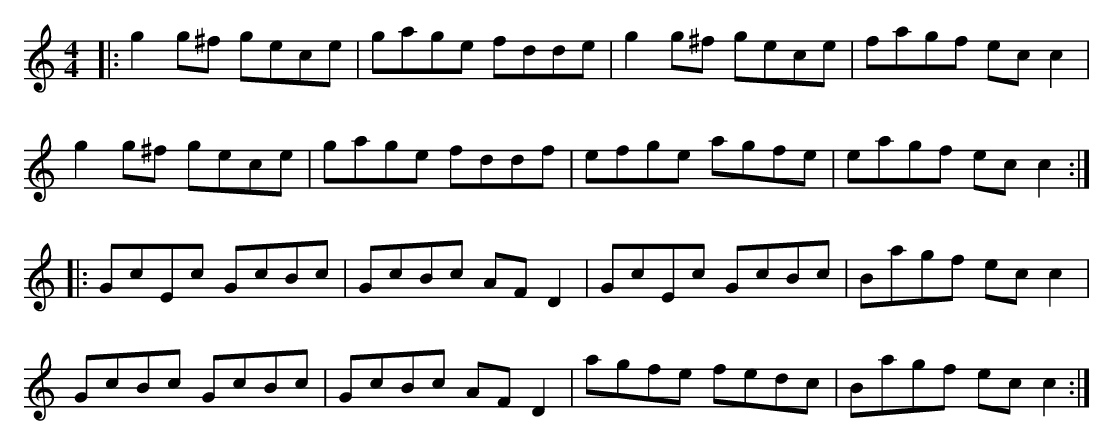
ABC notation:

X:1
M:4/4
K:C
|:g2 g^f gece|gage fdde|g2g^f gece|fagf ecc2|
g2 g^f gece|gage fddf|efge agfe|eagf ecc2:|
|:GcEc GcBc|GcBc AFD2|GcEc GcBc|Bagf ecc2|
GcBc GcBc|GcBc AFD2|agfe fedc|Bagf ecc2:|
